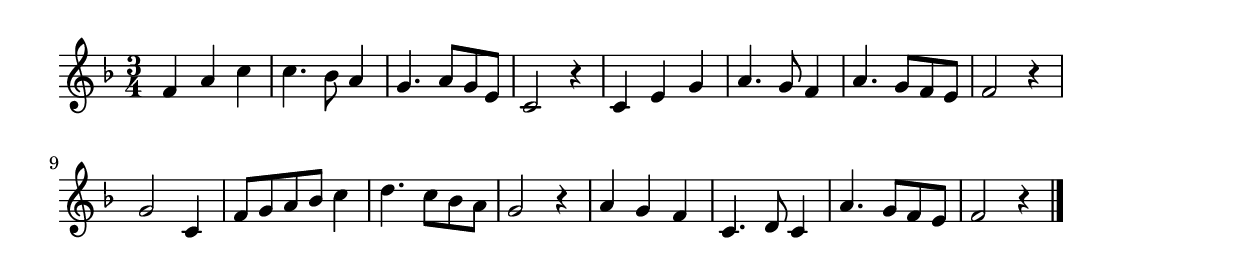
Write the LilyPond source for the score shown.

\version "2.18.2"

% 冬景色(さぎりきゆるみなとえの)
% \index{ふゆげしき@冬景色(さぎりきゆるみなとえの)}

\score {

\layout {
line-width = #170
indent = 0\mm
}

\relative c' {
\key f \major
\time 3/4
\numericTimeSignature

f a c |
c4. bes8 a4 |
g4. a8 g e |
c2 r4 |
c4 e g |
a4. g8 f4 |
a4. g8 f e |
f2 r4 |
\break
g2 c,4 |
f8 g a bes c4 |
d4. c8 bes a |
g2 r4 |
a g f |
c4. d8 c4 |
a'4. g8 f e |
f2 r4


\bar "|."
}

\midi {}

}